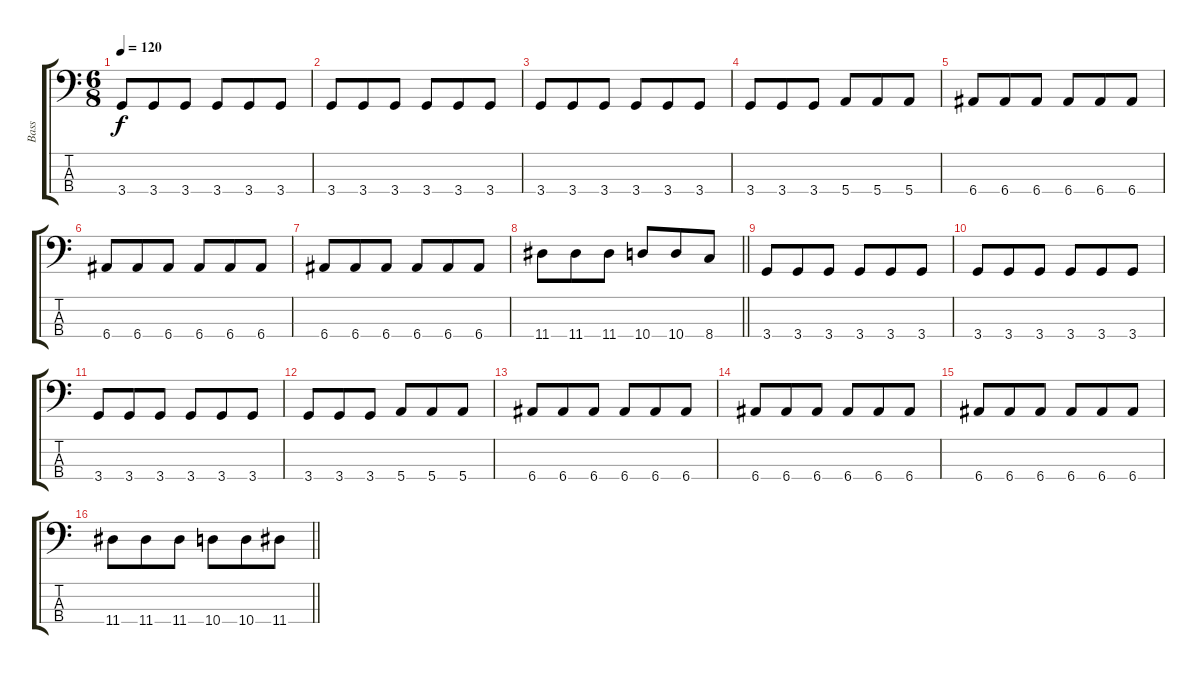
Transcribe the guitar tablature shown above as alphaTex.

\track ("Bass" "Bass") {instrument electricbassfinger}
\staff {score tabs}
\tuning (G2 D2 A1 E1) {hide}
\ts (6 8)
\tempo 120
\clef f4
\ks c
3.4.8{dy f} 3.4.8 3.4.8 3.4.8 3.4.8 3.4.8 |
3.4.8 3.4.8 3.4.8 3.4.8 3.4.8 3.4.8 |
3.4.8 3.4.8 3.4.8 3.4.8 3.4.8 3.4.8 |
3.4.8 3.4.8 3.4.8 5.4.8 5.4.8 5.4.8 |
6.4.8 6.4.8 6.4.8 6.4.8 6.4.8 6.4.8 |
6.4.8 6.4.8 6.4.8 6.4.8 6.4.8 6.4.8 |
6.4.8 6.4.8 6.4.8 6.4.8 6.4.8 6.4.8 |
\barLineRight lightlight
11.4.8 11.4.8 11.4.8 10.4.8 10.4.8 8.4.8 |
3.4.8 3.4.8 3.4.8 3.4.8 3.4.8 3.4.8 |
3.4.8 3.4.8 3.4.8 3.4.8 3.4.8 3.4.8 |
3.4.8 3.4.8 3.4.8 3.4.8 3.4.8 3.4.8 |
3.4.8 3.4.8 3.4.8 5.4.8 5.4.8 5.4.8 |
6.4.8 6.4.8 6.4.8 6.4.8 6.4.8 6.4.8 |
6.4.8 6.4.8 6.4.8 6.4.8 6.4.8 6.4.8 |
6.4.8 6.4.8 6.4.8 6.4.8 6.4.8 6.4.8 |
\barLineRight lightlight
11.4.8 11.4.8 11.4.8 10.4.8 10.4.8 11.4.8
